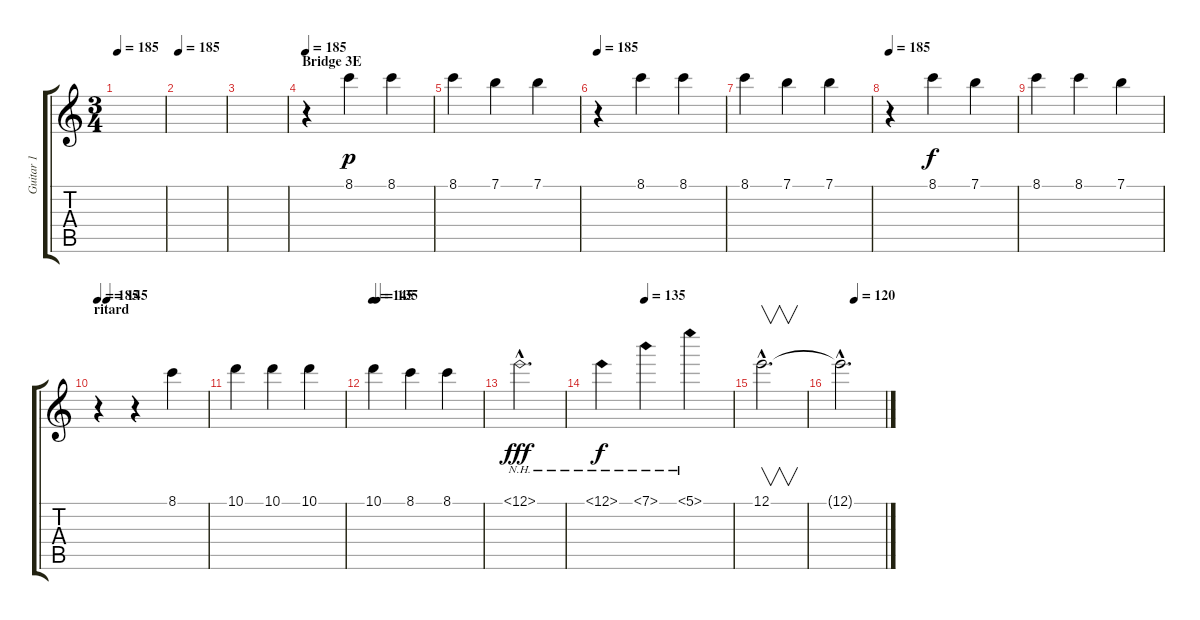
\track ("Guitar 1" "Guitar 1") {instrument electricguitarjazz}
\staff {score tabs}
\tuning (E4 B3 G3 D3 A2 E2) {hide}
\ts (3 4)
\tempo 185
\clef g2
\ks c
|
\tempo 185
|
|
\section ("" "Bridge 3E")
\tempo 185
r.4{balance 16 instrument distortionguitar} 8.1.4{dy p} 8.1.4 |
8.1.4 7.1.4 7.1.4 |
\tempo 185
r.4{balance 16 instrument distortionguitar} 8.1.4 8.1.4 |
8.1.4 7.1.4 7.1.4 |
\tempo 185
r.4{balance 16 instrument distortionguitar} 8.1.4{dy f} 7.1.4 |
8.1.4 8.1.4 7.1.4 |
\section ("" "ritard")
\tempo 185
\tempo (145 0.08333333333333333)
r.4{balance 16 instrument distortionguitar} r.4 8.1.4 |
10.1.4 10.1.4 10.1.4 |
\tempo 145
\tempo (135 0.041666666666666664)
10.1.4 8.1.4 8.1.4 |
12.1{nh hac}.2{d dy fff balance 16 instrument distortionguitar} |
\tempo (135 0.3333333333333333)
12.1{nh}.4{dy f} 7.1{nh}.4 5.1{nh}.4 |
12.1{hac}.2{v d balance 16 instrument distortionguitar} |
\tempo (120 0.3333333333333333)
12.1{hac t}.2{d}
